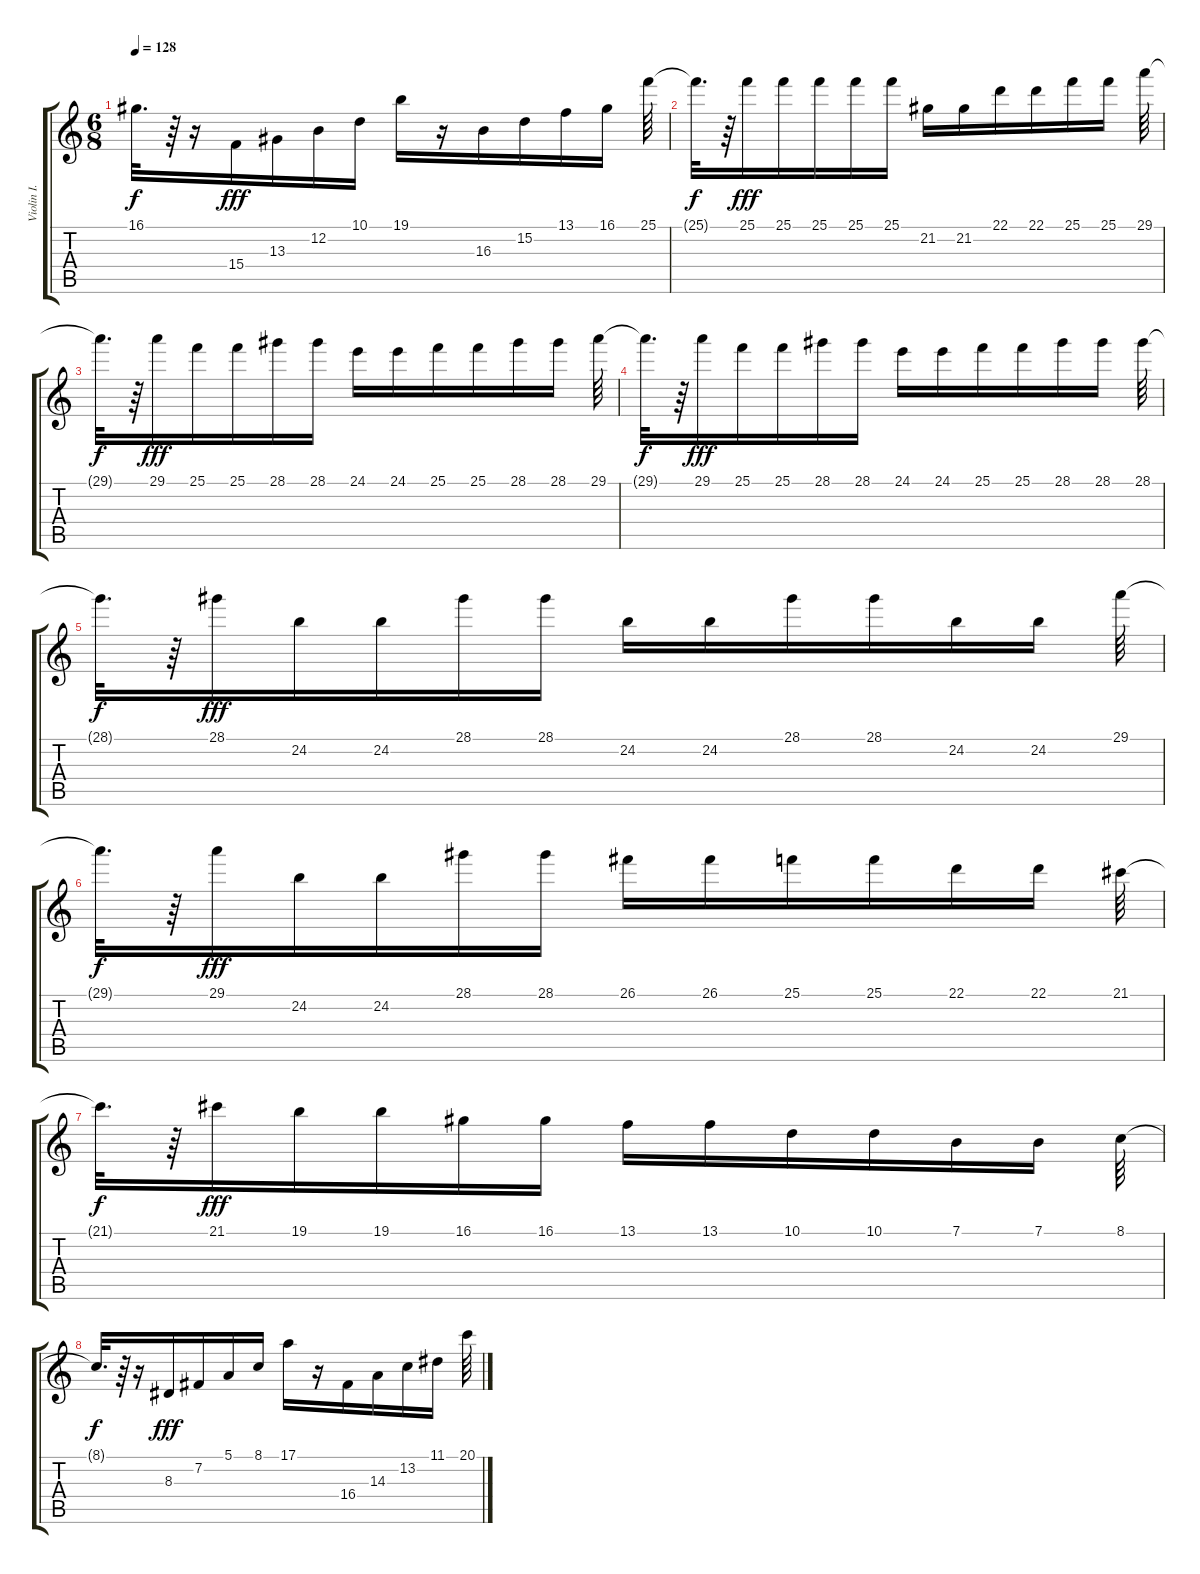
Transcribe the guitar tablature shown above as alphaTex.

\track ("Violin I." "Violin I.") {instrument pizzicatostrings}
\staff {score tabs}
\tuning (E4 B3 G3 D3 A2 E2) {hide}
\ts (6 8)
\tempo 128
\clef g2
\ks c
16.1{t}.32{d dy f} r.64 r.16 15.4.16{dy fff} 13.3.16 12.2.16 10.1.16 19.1.16 r.16 16.3.16 15.2.16 13.1.16 16.1.16 25.1.64 |
25.1{t}.32{d dy f} r.64 25.1.16{dy fff} 25.1.16 25.1.16 25.1.16 25.1.16 21.2.16 21.2.16 22.1.16 22.1.16 25.1.16 25.1.16 29.1.64 |
29.1{t}.32{d dy f} r.64 29.1.16{dy fff} 25.1.16 25.1.16 28.1.16 28.1.16 24.1.16 24.1.16 25.1.16 25.1.16 28.1.16 28.1.16 29.1.64 |
29.1{t}.32{d dy f} r.64 29.1.16{dy fff} 25.1.16 25.1.16 28.1.16 28.1.16 24.1.16 24.1.16 25.1.16 25.1.16 28.1.16 28.1.16 28.1.64 |
28.1{t}.32{d dy f} r.64 28.1.16{dy fff} 24.2.16 24.2.16 28.1.16 28.1.16 24.2.16 24.2.16 28.1.16 28.1.16 24.2.16 24.2.16 29.1.64 |
29.1{t}.32{d dy f} r.64 29.1.16{dy fff} 24.2.16 24.2.16 28.1.16 28.1.16 26.1.16 26.1.16 25.1.16 25.1.16 22.1.16 22.1.16 21.1.64 |
21.1{t}.32{d dy f} r.64 21.1.16{dy fff} 19.1.16 19.1.16 16.1.16 16.1.16 13.1.16 13.1.16 10.1.16 10.1.16 7.1.16 7.1.16 8.1.64 |
8.1{t}.32{d dy f} r.64 r.16 8.3.16{dy fff} 7.2.16 5.1.16 8.1.16 17.1.16 r.16 16.4.16 14.3.16 13.2.16 11.1.16 20.1.64
